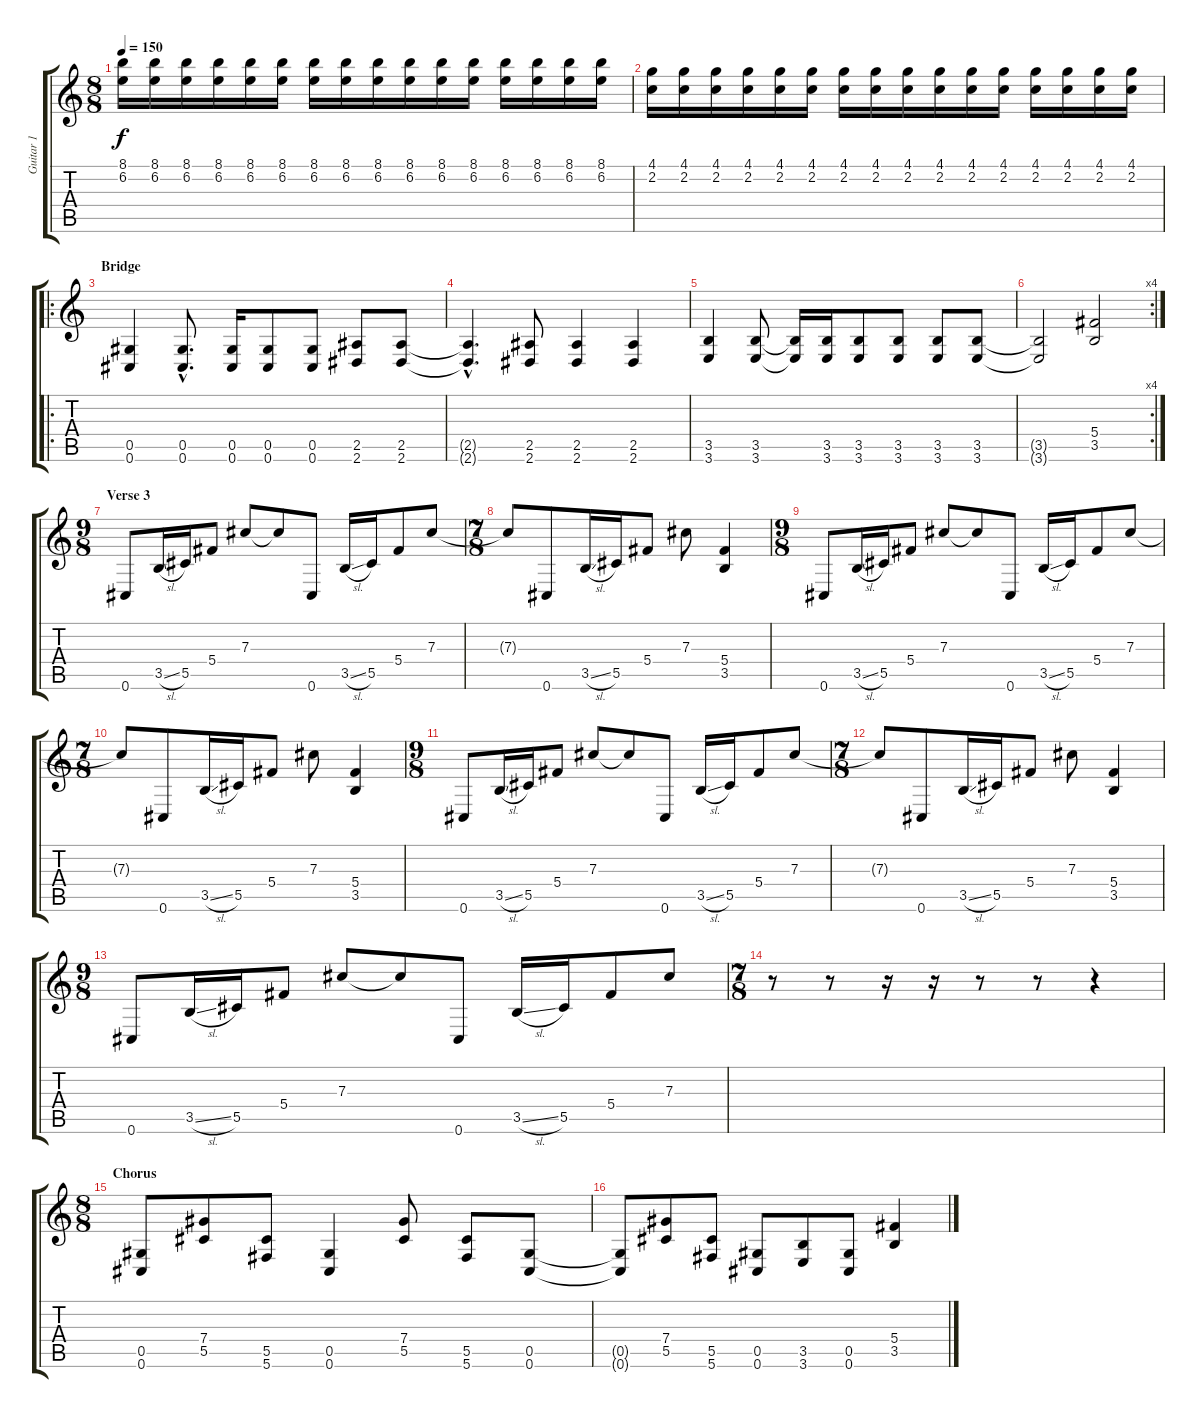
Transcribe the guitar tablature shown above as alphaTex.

\track ("Guitar 1" "Guitar 1") {instrument overdrivenguitar}
\staff {score tabs}
\tuning (Eb4 Bb3 Gb3 Db3 Ab2 Db2) {hide}
\ts (8 8)
\tempo 150
\clef g2
\ks c
(8.1 6.2).16{dy f} (8.1 6.2).16 (8.1 6.2).16 (8.1 6.2).16 (8.1 6.2).16 (8.1 6.2).16 (8.1 6.2).16 (8.1 6.2).16 (8.1 6.2).16 (8.1 6.2).16 (8.1 6.2).16 (8.1 6.2).16 (8.1 6.2).16 (8.1 6.2).16 (8.1 6.2).16 (8.1 6.2).16 |
(4.1 2.2).16 (4.1 2.2).16 (4.1 2.2).16 (4.1 2.2).16 (4.1 2.2).16 (4.1 2.2).16 (4.1 2.2).16 (4.1 2.2).16 (4.1 2.2).16 (4.1 2.2).16 (4.1 2.2).16 (4.1 2.2).16 (4.1 2.2).16 (4.1 2.2).16 (4.1 2.2).16 (4.1 2.2).16 |
\ro
\section ("" "Bridge")
(0.5 0.6).4 (0.5{hac} 0.6{hac}).8{d} (0.5 0.6).16 (0.5 0.6).8 (0.5 0.6).8 (2.5 2.6).8 (2.5 2.6).8 |
(2.5{hac t} 2.6{hac t}).4{d} (2.5 2.6).8 (2.5 2.6).4 (2.5 2.6).4 |
(3.5 3.6).4 (3.5 3.6).8 (3.5{t} 3.6{t}).16 (3.5 3.6).16 (3.5 3.6).8 (3.5 3.6).8 (3.5 3.6).8 (3.5 3.6).8 |
\rc 4
(3.5{t} 3.6{t}).2 (5.4 3.5).2 |
\ts (9 8)
\section ("" "Verse 3")
0.6.8 3.5{sl}.16 5.5.16 5.4.8 7.3.8 7.3{t}.8 0.6.8 3.5{sl}.16 5.5.16 5.4.8 7.3.8 |
\ts (7 8)
7.3{t}.8 0.6.8 3.5{sl}.16 5.5.16 5.4.8 7.3.8 (5.4 3.5).4 |
\ts (9 8)
0.6.8 3.5{sl}.16 5.5.16 5.4.8 7.3.8 7.3{t}.8 0.6.8 3.5{sl}.16 5.5.16 5.4.8 7.3.8 |
\ts (7 8)
7.3{t}.8 0.6.8 3.5{sl}.16 5.5.16 5.4.8 7.3.8 (5.4 3.5).4 |
\ts (9 8)
0.6.8 3.5{sl}.16 5.5.16 5.4.8 7.3.8 7.3{t}.8 0.6.8 3.5{sl}.16 5.5.16 5.4.8 7.3.8 |
\ts (7 8)
7.3{t}.8 0.6.8 3.5{sl}.16 5.5.16 5.4.8 7.3.8 (5.4 3.5).4 |
\ts (9 8)
0.6.8 3.5{sl}.16 5.5.16 5.4.8 7.3.8 7.3{t}.8 0.6.8 3.5{sl}.16 5.5.16 5.4.8 7.3.8 |
\ts (7 8)
r.8 r.8 r.16 r.16 r.8 r.8 r.4 |
\ts (8 8)
\section ("" "Chorus")
(0.5 0.6).8 (7.4 5.5).8 (5.5 5.6).8 (0.5 0.6).4 (7.4 5.5).8 (5.5 5.6).8 (0.5 0.6).8 |
(0.5{t} 0.6{t}).8 (7.4 5.5).8 (5.5 5.6).8 (0.5 0.6).8 (3.5 3.6).8 (0.5 0.6).8 (5.4 3.5).4
